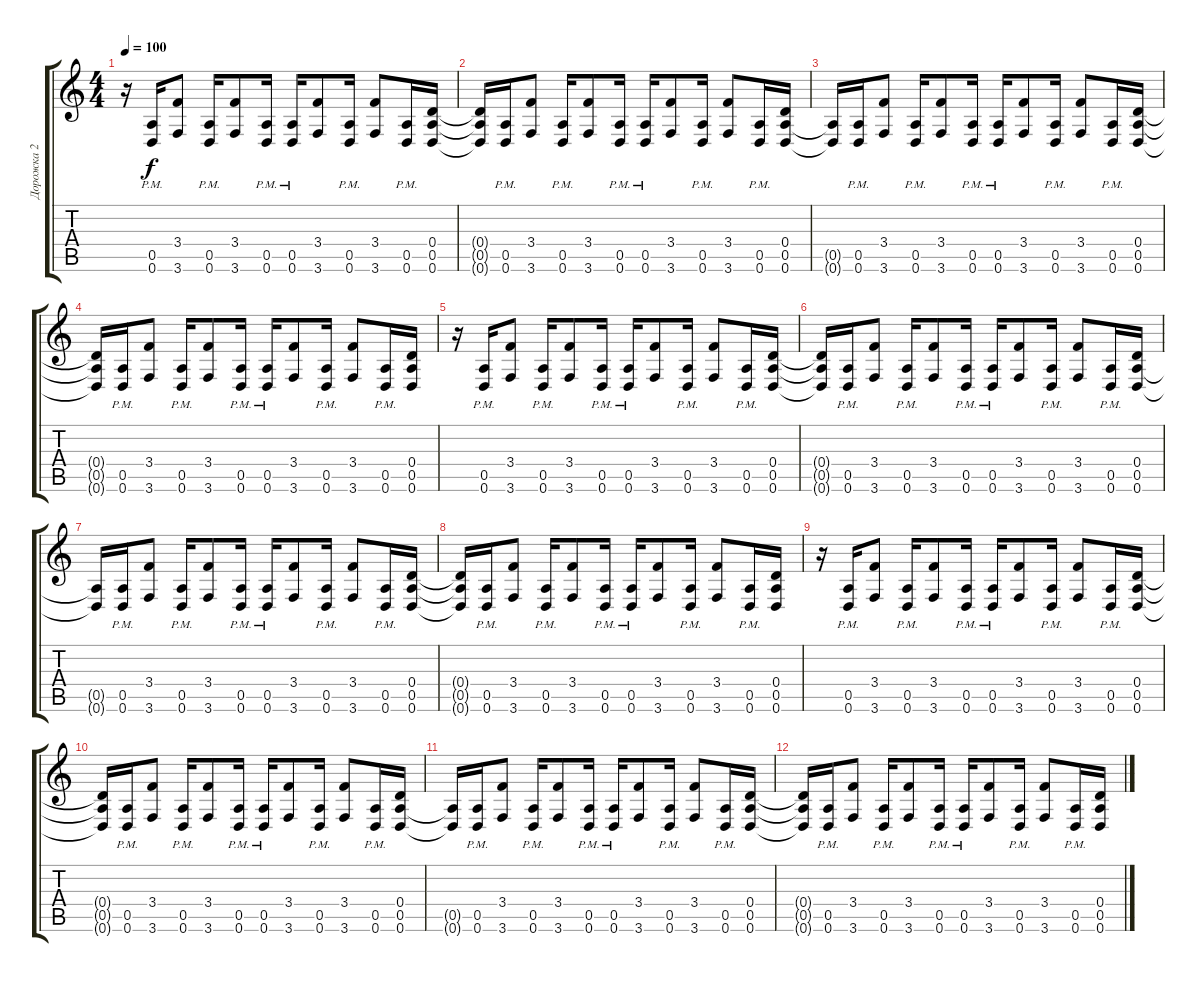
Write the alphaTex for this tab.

\track ("Дорожка 2" "Дорожка 2") {instrument distortionguitar}
\staff {score tabs}
\tuning (E4 B3 G3 D3 A2 D2) {hide}
\ts (4 4)
\tempo 100
\clef g2
\ks c
r.16{dy f} (0.5 0.6{pm}).16 (3.4 3.6).8 (0.5 0.6{pm}).16 (3.4 3.6).8 (0.5{pm} 0.6{pm}).16 (0.5{pm} 0.6{pm}).16 (3.4 3.6).8 (0.5 0.6{pm}).16 (3.4 3.6).8 (0.5{pm} 0.6).16 (0.4 0.5 0.6).16 |
(0.4{t} 0.5{t} 0.6{t}).16 (0.5{pm} 0.6).16 (3.4 3.6).8 (0.5 0.6{pm}).16 (3.4 3.6).8 (0.5{pm} 0.6{pm}).16 (0.5{pm} 0.6{pm}).16 (3.4 3.6).8 (0.5 0.6{pm}).16 (3.4 3.6).8 (0.5 0.6{pm}).16 (0.4 0.5 0.6).16 |
(0.5{t} 0.6{t}).16 (0.5 0.6{pm}).16 (3.4 3.6).8 (0.5 0.6{pm}).16 (3.4 3.6).8 (0.5{pm} 0.6{pm}).16 (0.5{pm} 0.6{pm}).16 (3.4 3.6).8 (0.5 0.6{pm}).16 (3.4 3.6).8 (0.5{pm} 0.6).16 (0.4 0.5 0.6).16 |
(0.4{t} 0.5{t} 0.6{t}).16 (0.5{pm} 0.6).16 (3.4 3.6).8 (0.5 0.6{pm}).16 (3.4 3.6).8 (0.5{pm} 0.6{pm}).16 (0.5{pm} 0.6{pm}).16 (3.4 3.6).8 (0.5 0.6{pm}).16 (3.4 3.6).8 (0.5 0.6{pm}).16 (0.4 0.5 0.6).16 |
r.16 (0.5 0.6{pm}).16 (3.4 3.6).8 (0.5 0.6{pm}).16 (3.4 3.6).8 (0.5{pm} 0.6{pm}).16 (0.5{pm} 0.6{pm}).16 (3.4 3.6).8 (0.5 0.6{pm}).16 (3.4 3.6).8 (0.5{pm} 0.6).16 (0.4 0.5 0.6).16 |
(0.4{t} 0.5{t} 0.6{t}).16 (0.5{pm} 0.6).16 (3.4 3.6).8 (0.5 0.6{pm}).16 (3.4 3.6).8 (0.5{pm} 0.6{pm}).16 (0.5{pm} 0.6{pm}).16 (3.4 3.6).8 (0.5 0.6{pm}).16 (3.4 3.6).8 (0.5 0.6{pm}).16 (0.4 0.5 0.6).16 |
(0.5{t} 0.6{t}).16 (0.5 0.6{pm}).16 (3.4 3.6).8 (0.5 0.6{pm}).16 (3.4 3.6).8 (0.5{pm} 0.6{pm}).16 (0.5{pm} 0.6{pm}).16 (3.4 3.6).8 (0.5 0.6{pm}).16 (3.4 3.6).8 (0.5{pm} 0.6).16 (0.4 0.5 0.6).16 |
(0.4{t} 0.5{t} 0.6{t}).16 (0.5{pm} 0.6).16 (3.4 3.6).8 (0.5 0.6{pm}).16 (3.4 3.6).8 (0.5{pm} 0.6{pm}).16 (0.5{pm} 0.6{pm}).16 (3.4 3.6).8 (0.5 0.6{pm}).16 (3.4 3.6).8 (0.5 0.6{pm}).16 (0.4 0.5 0.6).16 |
r.16 (0.5 0.6{pm}).16 (3.4 3.6).8 (0.5 0.6{pm}).16 (3.4 3.6).8 (0.5{pm} 0.6{pm}).16 (0.5{pm} 0.6{pm}).16 (3.4 3.6).8 (0.5 0.6{pm}).16 (3.4 3.6).8 (0.5{pm} 0.6).16 (0.4 0.5 0.6).16 |
(0.4{t} 0.5{t} 0.6{t}).16 (0.5{pm} 0.6).16 (3.4 3.6).8 (0.5 0.6{pm}).16 (3.4 3.6).8 (0.5{pm} 0.6{pm}).16 (0.5{pm} 0.6{pm}).16 (3.4 3.6).8 (0.5 0.6{pm}).16 (3.4 3.6).8 (0.5 0.6{pm}).16 (0.4 0.5 0.6).16 |
(0.5{t} 0.6{t}).16 (0.5 0.6{pm}).16 (3.4 3.6).8 (0.5 0.6{pm}).16 (3.4 3.6).8 (0.5{pm} 0.6{pm}).16 (0.5{pm} 0.6{pm}).16 (3.4 3.6).8 (0.5 0.6{pm}).16 (3.4 3.6).8 (0.5{pm} 0.6).16 (0.4 0.5 0.6).16 |
(0.4{t} 0.5{t} 0.6{t}).16 (0.5{pm} 0.6).16 (3.4 3.6).8 (0.5 0.6{pm}).16 (3.4 3.6).8 (0.5{pm} 0.6{pm}).16 (0.5{pm} 0.6{pm}).16 (3.4 3.6).8 (0.5 0.6{pm}).16 (3.4 3.6).8 (0.5 0.6{pm}).16 (0.4 0.5 0.6).16
